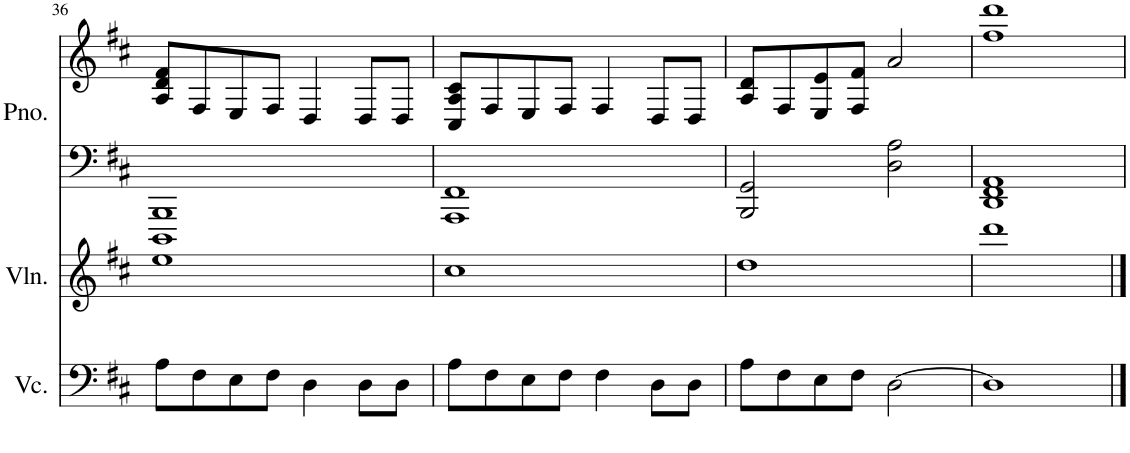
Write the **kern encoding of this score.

**kern	**kern	**kern	**kern
*part3	*part2	*part1	*part1
*staff4	*staff3	*staff2	*staff1
*I"Violoncello	*I"Violin	*I"Piano	*
*I'Vc.	*I'Vln.	*I'Pno.	*
!!LO:PB:g=z
*clefF4	*clefG2	*clefF4	*clefG2
*k[f#c#]	*k[f#c#]	*k[f#c#]	*k[f#c#]
*M4/4	*M4/4	*M4/4	*M4/4
=36	=36	=36	=36
8A\L	1ee	1DDD 1BBB	8A/ 8d/ 8f#/L
8F#\	.	.	8F#/
8E\	.	.	8E/
8F#\J	.	.	8F#/J
4D\	.	.	4D/
8D\L	.	.	8D/L
8D\J	.	.	8D/J
=37	=37	=37	=37
8A\L	1cc#	1AAA 1FF#	8C#/ 8A/ 8c#/L
8F#\	.	.	8F#/
8E\	.	.	8E/
8F#\J	.	.	8F#/J
4F#\	.	.	4F#/
8D\L	.	.	8D/L
8D\J	.	.	8D/J
=38	=38	=38	=38
8A\L	1dd	2BBB/ 2GG/	8A/ 8d/L
8F#\	.	.	8F#/
8E\	.	.	8E/ 8e/
8F#\J	.	.	8F#/ 8f#/J
[2D\	.	2D\ 2A\	2a/
=39	=39	=39	=39
1D]	1ddd	1DD 1FF# 1AA	1ff# 1ddd
=	=	=	=
*-	*-	*-	*-
